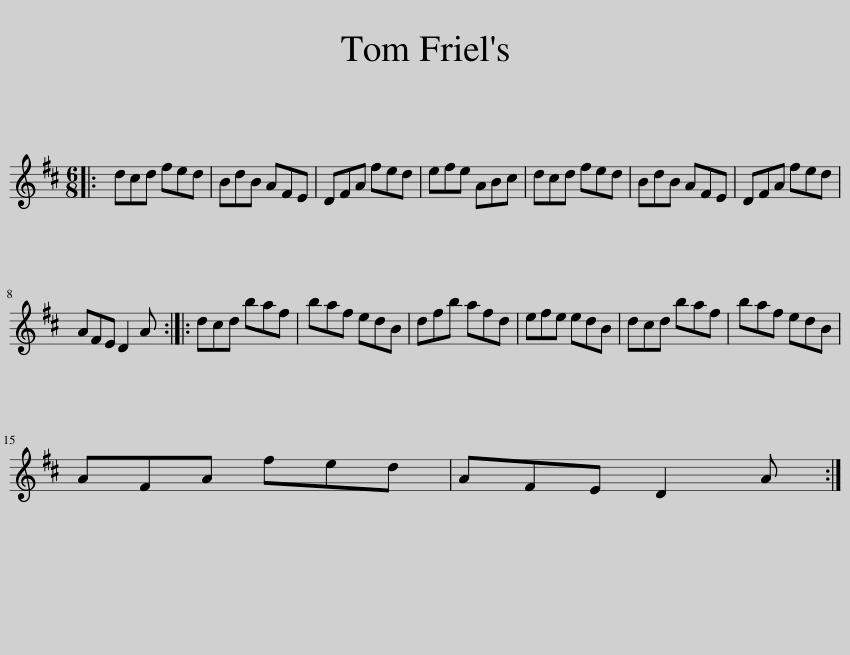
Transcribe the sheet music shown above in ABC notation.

X:1
L:1/8
M:6/8
I:linebreak $
K:D
V:1 treble
V:1
|: dcd fed | BdB AFE | DFA fed | efe ABc | dcd fed | %5
 BdB AFE | DFA fed |$ AFE D2 A :: dcd baf | baf edB | %10
 dfb afd | efe edB | dcd baf | baf edB |$ AFA fed | %15
 AFE D2 A :| %16
